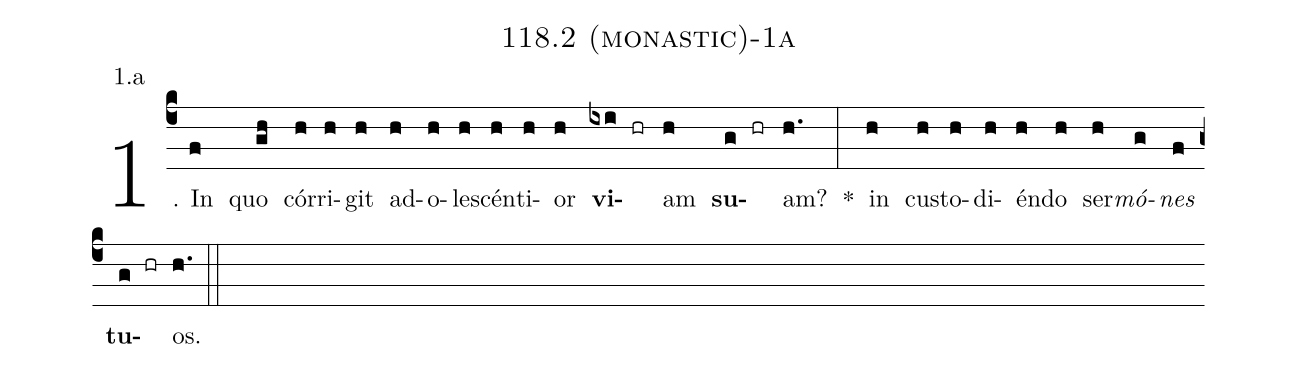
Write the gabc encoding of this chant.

name: 118.2 (monastic)-1a;
annotation: 1.a;
%%
(c4)1. In(f) quo(gh) cór(h)ri(h)git(h) ad(h)o(h)le(h)scén(h)ti(h)or(h) <b>vi</b>(ixi hr)am(h) <b>su</b>(g hr)am?(h.) *(:) in(h) cus(h)to(h)di(h)én(h)do(h) ser(h)<i>mó</i>(g)<i>nes</i>(f) <b>tu</b>(g hr)os.(h.) (::)
